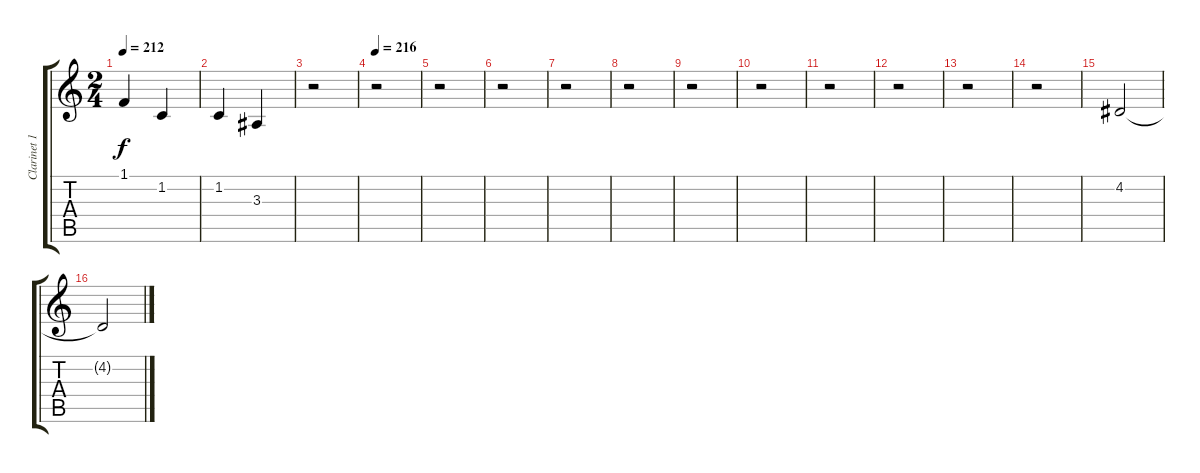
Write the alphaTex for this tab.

\track ("Clarinet 1" "Clarinet 1") {instrument clarinet}
\staff {score tabs}
\tuning (E4 B3 G3 D3 A2 E2) {hide}
\ts (2 4)
\tempo 212
\clef g2
\ks c
1.1.4{dy f} 1.2.4 |
1.2.4 3.3.4 |
r.2 |
\tempo 216
r.2 |
r.2 |
r.2 |
r.2 |
r.2 |
r.2 |
r.2 |
r.2 |
r.2 |
r.2 |
r.2 |
4.2.2 |
4.2{t}.2
